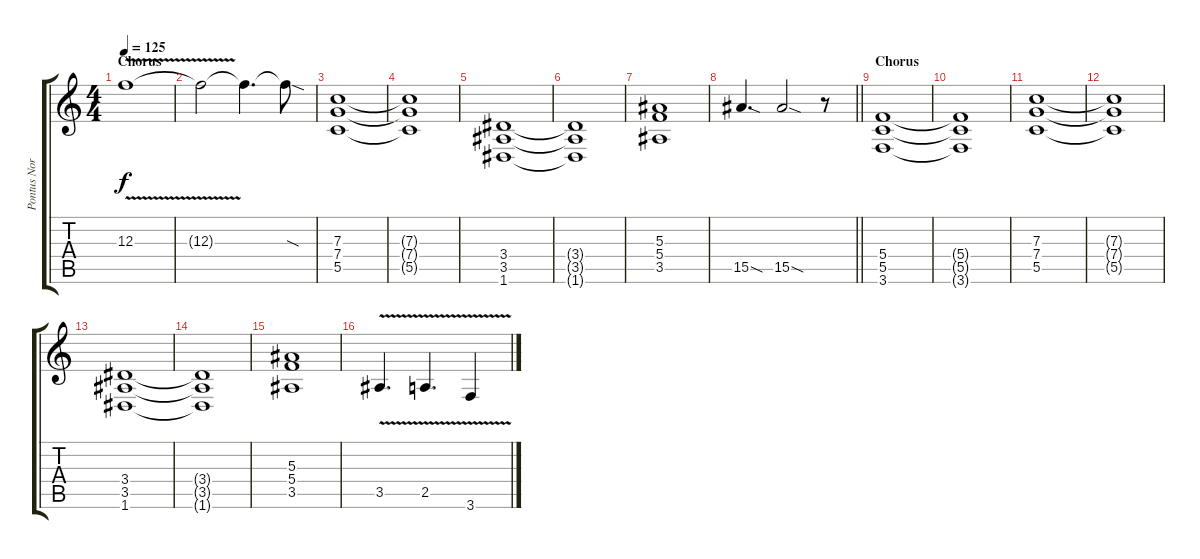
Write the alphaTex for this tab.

\track ("Pontus Norgren" "Pontus Nor") {instrument distortionguitar}
\staff {score tabs}
\tuning (D4 A3 F3 C3 G2 D2) {hide}
\ts (4 4)
\section ("" "Chorus")
\tempo 125
\clef g2
\ks c
12.3{v}.1{dy f} |
12.3{t}.2 12.3{t}.4{d} 12.3{sod t}.8 |
(7.3 7.4 5.5).1{volume 14 balance 2} |
(7.3{t} 7.4{t} 5.5{t}).1 |
(3.4 3.5 1.6).1 |
(3.4{t} 3.5{t} 1.6{t}).1 |
(5.3 5.4 3.5).1 |
\barLineRight lightlight
15.5{sod}.4{d} 15.5{sod}.2 r.8 |
\section ("" "Chorus")
(5.4 5.5 3.6).1 |
(5.4{t} 5.5{t} 3.6{t}).1 |
(7.3 7.4 5.5).1 |
(7.3{t} 7.4{t} 5.5{t}).1 |
(3.4 3.5 1.6).1 |
(3.4{t} 3.5{t} 1.6{t}).1 |
(5.3 5.4 3.5).1 |
3.5{v}.4{d} 2.5{v}.4{d} 3.6{v}.4
